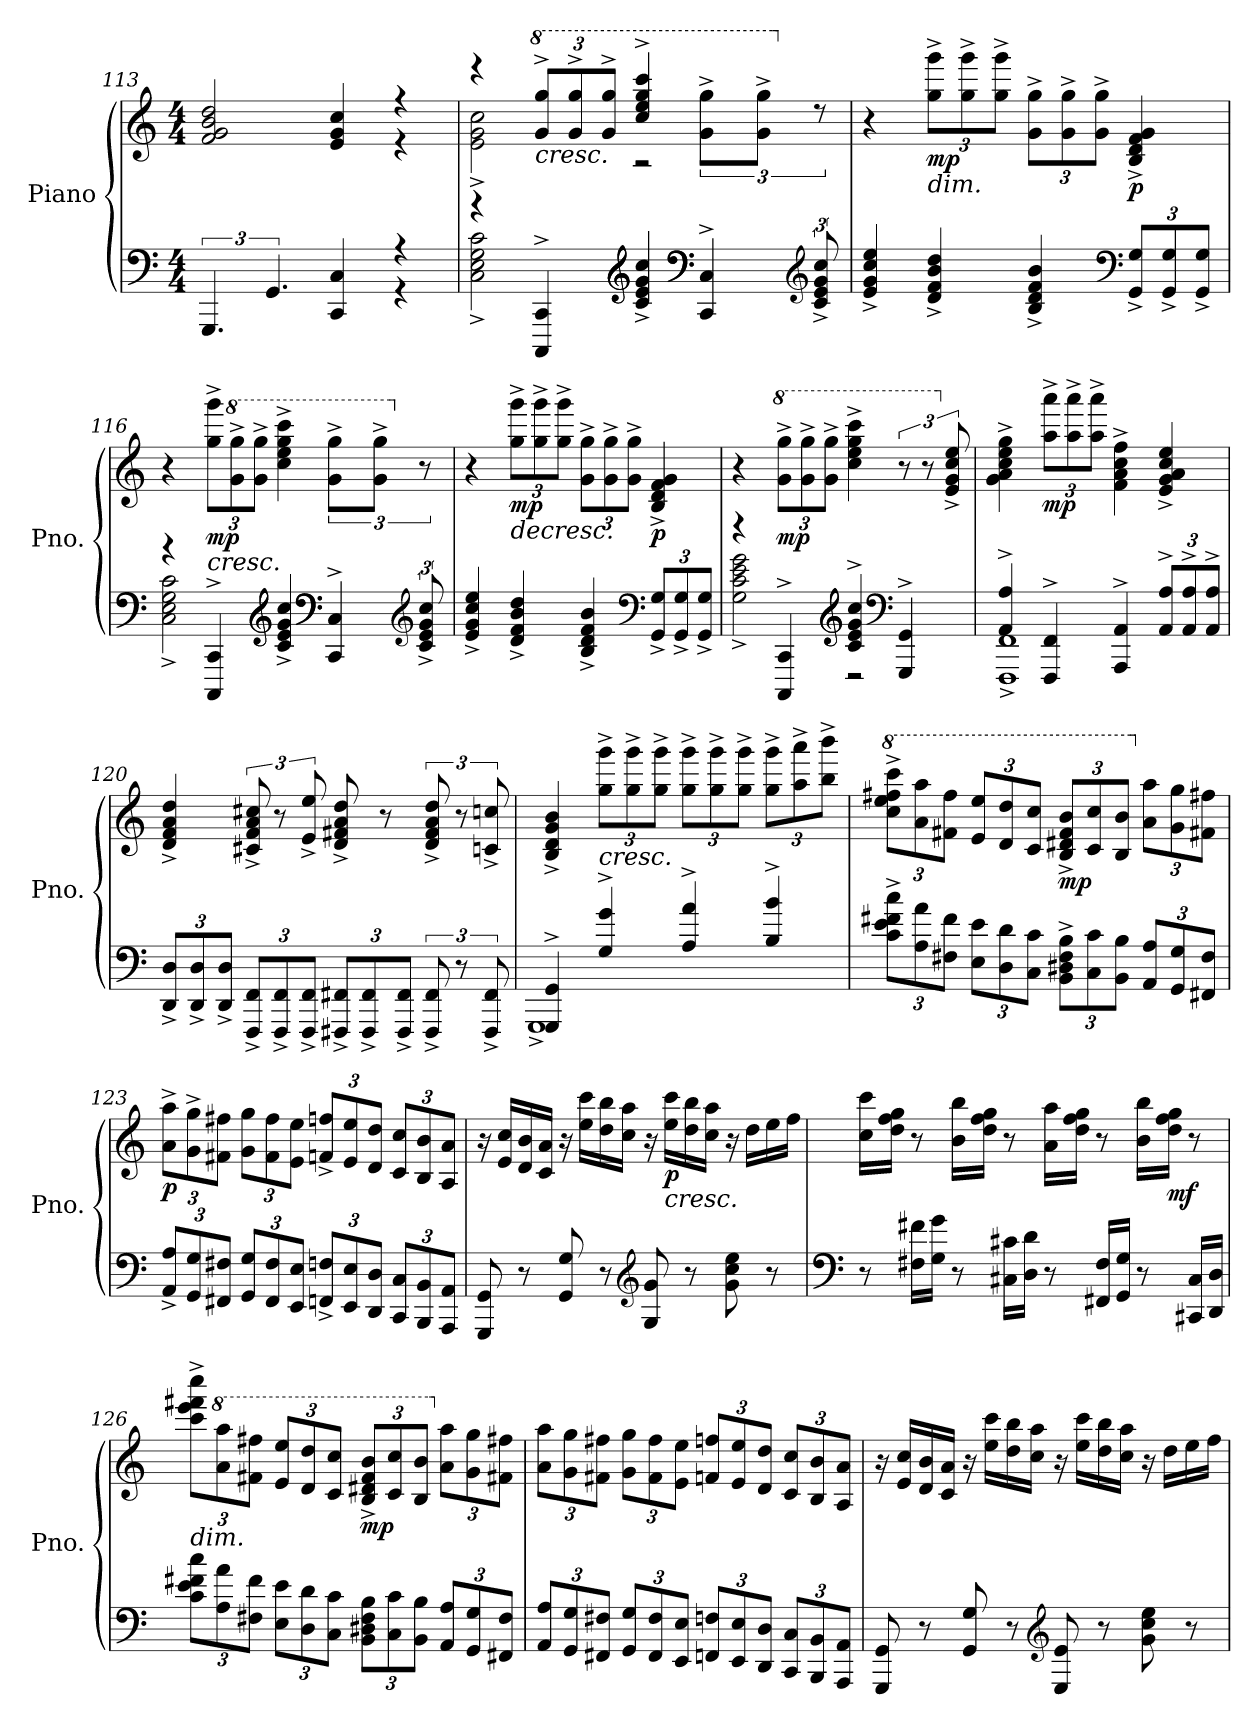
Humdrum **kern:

**kern	**kern	**dynam
*part1	*part1	*part1
*staff2	*staff1	*staff1/2
*I"Piano	*	*
*I'Pno.	*	*
*clefF4	*clefG2	*
*k[]	*k[]	*
*M4/4	*M4/4	*
=113	=113	=113
*^	*^	*
6.GGG/	2.ryy	2f/ 2g/ 2b/ 2dd/	2.ryy	.
6.GG/	.	.	.	.
4CC/ 4C/	.	4e/ 4g/ 4cc/	.	.
4r	4r	4r	4r	.
!!LO:LB:g=z	!!
=114	=114	=114	=114	=114
4r	2C\^ 2E\^ 2G\^ 2c\^	4reee	2e\^ 2g\^ 2cc\^	.
*	*	*8va	*	*
*	*	*Xbrackettup	*	*
!	!	!LO:TX:b:i:t=cresc.	!	!
4CCC/^ 4CC/^	.	12gg/^ 12ggg/^L	.	.
.	.	12gg/^ 12ggg/^	.	.
.	.	12gg/^ 12ggg/^J	.	.
*clefG2	*	*	*	*
4c/^ 4e/^ 4g/^ 4cc/^	4ryy	4ccc/^ 4eee/^ 4ggg/^ 4cccc/^	2r	.
*clefF4	*	*	*	*
*	*	*brackettup	*	*
4CC/^ 4C/^	6ryy	12gg\^ 12ggg\^L	.	.
.	.	12gg\^ 12ggg\^J	.	.
*clefG2	*	*	*	*
*	*	*X8va	*	*
.	12c/^ 12e/^ 12g/^ 12cc/^	12r	.	.
*v	*v	*	*	*
*	*v	*v	*
=115	=115	=115
4e/^ 4g/^ 4cc/^ 4ee/^	4r	.
*	*Xbrackettup	*
!	!LO:TX:b:i:t=dim.	!
!	!	!LO:DY:b
4d/^ 4f/^ 4b/^ 4dd/^	12gg\^ 12ggg\^L	mp
.	12gg\^ 12ggg\^	.
.	12gg\^ 12ggg\^J	.
4B/^ 4d/^ 4f/^ 4b/^	12g\^ 12gg\^L	.
.	12g\^ 12gg\^	.
.	12g\^ 12gg\^J	.
*clefF4	*	*
*Xbrackettup	*	*
!	!	!LO:DY:b
12GG/^ 12G/^L	4B/^ 4d/^ 4f/^ 4g/^	p
12GG/^ 12G/^	.	.
12GG/^ 12G/^J	.	.
=116	=116	=116
*^	*	*
4r	2C\^ 2E\^ 2G\^ 2c\^	4r	.
!	!	!LO:TX:b:i:t=cresc.	!
!	!	!	!LO:DY:b
4CCC/^ 4CC/^	.	12gg\^ 12ggg\^L	mp
*	*	*8va	*
.	.	12gg\^ 12ggg\^	.
.	.	12gg\^ 12ggg\^J	.
*clefG2	*	*	*
4c/^ 4e/^ 4g/^ 4cc/^	4ryy	4ccc\^ 4eee\^ 4ggg\^ 4cccc\^	.
*clefF4	*	*	*
*	*brackettup	*brackettup	*
4CC/^ 4C/^	6ryy	12gg\^ 12ggg\^L	.
.	.	12gg\^ 12ggg\^J	.
*clefG2	*	*	*
*	*	*X8va	*
.	12c/^ 12e/^ 12g/^ 12cc/^	12r	.
*v	*v	*	*
=117	=117	=117
4e/^ 4g/^ 4cc/^ 4ee/^	4r	.
*	*Xbrackettup	*
!	!	!LO:HP:b
!	!	!LO:DY:n=1:b
4d/^ 4f/^ 4b/^ 4dd/^	12gg\^ 12ggg\^L	> mp
.	12gg\^ 12ggg\^	.
.	12gg\^ 12ggg\^J	.
4B/^ 4d/^ 4f/^ 4b/^	12g\^ 12gg\^L	.
.	12g\^ 12gg\^	.
.	12g\^ 12gg\^J	.
*clefF4	*	*
*Xbrackettup	*	*
!	!	!LO:DY:n=2:b
12GG/^ 12G/^L	4B/^ 4d/^ 4f/^ 4g/^	p
12GG/^ 12G/^	.	.
12GG/^ 12G/^J	.	.
=118	=118	=118
*^	*	*
4r	2G\^ 2c\^ 2e\^ 2g\^	4r	.
*	*	*8va	*
!	!	!	!LO:DY:b
4CCC/^ 4CC/^	.	12gg\^ 12ggg\^L	mp
.	.	12gg\^ 12ggg\^	.
.	.	12gg\^ 12ggg\^J	.
*clefG2	*	*	*
4c/^ 4e/^ 4g/^ 4cc/^	2r	4ccc\^ 4eee\^ 4ggg\^ 4cccc\^	.
*clefF4	*	*	*
*	*	*brackettup	*
4GGG/^ 4GG/^	.	12r	.
.	.	12r	.
*	*	*X8va	*
.	.	12e/^ 12g/^ 12cc/^ 12ee/^	.
=119	=119	=119	=119
4AA/^ 4A/^	1FFF^ 1FF^	4g\^ 4a\^ 4cc\^ 4ee\^ 4gg\^	.
*	*	*Xbrackettup	*
!	!	!	!LO:DY:b
4FFF/^ 4FF/^	.	12aa\^ 12aaa\^L	mp
.	.	12aa\^ 12aaa\^	.
.	.	12aa\^ 12aaa\^J	.
4AAA/^ 4AA/^	.	4f\^ 4a\^ 4cc\^ 4ff\^	.
12AA/^ 12A/^L	.	4e/^ 4g/^ 4a/^ 4cc/^ 4ee/^	.
12AA/^ 12A/^	.	.	.
12AA/^ 12A/^J	.	.	.
*v	*v	*	*
=120	=120	=120
12DD/^ 12D/^L	4d/^ 4f/^ 4a/^ 4dd/^	.
12DD/^ 12D/^	.	.
12DD/^ 12D/^J	.	.
*	*brackettup	*
12FFF/^ 12FF/^L	12c#X/^ 12f/^ 12a/^ 12cc#X/^	.
12FFF/^ 12FF/^	12r	.
12FFF/^ 12FF/^J	12e/^ 12ee/^	.
12FFF#X/^ 12FF#X/^L	8d/^ 8f#X/^ 8a/^ 8dd/^	.
12FFF#/^ 12FF#/^	.	.
.	8r	.
12FFF#/^ 12FF#/^J	.	.
*brackettup	*	*
12FFF#/^ 12FF#/^	12d/^ 12f#/^ 12a/^ 12dd/^	.
12r	12r	.
12FFF#/^ 12FF#/^	12cn/^ 12ccn/^	.
!!LO:LB:g=z
=121	=121	=121
*^	*	*
4GGG/^ 4GG/^	1GGG^	4B/^ 4d/^ 4g/^ 4b/^	.
*	*	*Xbrackettup	*
!	!	!LO:TX:b:i:t=cresc.	!
4G/^ 4g/^	.	12gg\^ 12ggg\^L	.
.	.	12gg\^ 12ggg\^	.
.	.	12gg\^ 12ggg\^J	.
4A/^ 4a/^	.	12gg\^ 12ggg\^L	.
.	.	12gg\^ 12ggg\^	.
.	.	12gg\^ 12ggg\^J	.
4B/^ 4b/^	.	12gg\^ 12ggg\^L	.
.	.	12aa\^ 12aaa\^	.
.	.	12bb\^ 12bbb\^J	.
*v	*v	*	*
=122	=122	=122
*Xbrackettup	*	*
*	*8va	*
12c\^ 12e\^ 12f#X\^ 12cc\^L	12ccc\^ 12eee\^ 12fff#X\^ 12cccc\^L	.
12A\ 12a\	12aa\ 12aaa\	.
12F#X\ 12f#\J	12ff#X\ 12fff#\J	.
12E\ 12e\L	12ee/ 12eee/L	.
12D\ 12d\	12dd/ 12ddd/	.
12C\ 12c\J	12cc/ 12ccc/J	.
!	!	!LO:DY:b
12BB\^ 12D#X\^ 12F#\^ 12B\^L	12b/^ 12dd#X/^ 12ff#/^ 12bb/^L	mp
12C\ 12c\	12cc/ 12ccc/	.
12BB\ 12B\J	12b/ 12bb/J	.
*	*X8va	*
12AA/ 12A/L	12a\ 12aa\L	.
12GG/ 12G/	12g\ 12gg\	.
12FF#X/ 12F#/J	12f#X\ 12ff#X\J	.
=123	=123	=123
!	!	!LO:DY:b
12AA/^ 12A/^L	12a\^ 12aa\^L	p
12GG/ 12G/	12g\^ 12gg\^	.
12FF#X/ 12F#X/J	12f#X\ 12ff#X\J	.
12GG/ 12G/L	12g\ 12gg\L	.
12FF#/ 12F#/	12f#\ 12ff#\	.
12EE/ 12E/J	12e\ 12ee\J	.
12FFn/^ 12Fn/^L	12fn/^ 12ffn/^L	.
12EE/ 12E/	12e/ 12ee/	.
12DD/ 12D/J	12d/ 12dd/J	.
12CC/ 12C/L	12c/ 12cc/L	.
12BBB/ 12BB/	12B/ 12b/	.
12AAA/ 12AA/J	12A/ 12a/J	.
=124	=124	=124
8GGG/ 8GG/	16r	.
.	16e/ 16cc/LL	.
8r	16d/ 16b/	.
.	16c/ 16a/JJ	.
8GG/ 8G/	16r	.
.	16ee\ 16ccc\LL	.
8r	16dd\ 16bb\	.
.	16cc\ 16aa\JJ	.
*clefG2	*	*
8G/ 8g/	16r	.
!	!LO:TX:b:i:t=cresc.	!
!	!	!LO:DY:b
.	16ee\ 16ccc\LL	p
8r	16dd\ 16bb\	.
.	16cc\ 16aa\JJ	.
8g\ 8cc\ 8ee\	16r	.
.	16dd\LL	.
8r	16ee\	.
.	16ff\JJ	.
=125	=125	=125
*clefF4	*	*
8r	16cc\ 16ccc\LL	.
.	16dd\ 16ff\ 16gg\JJ	.
16F#X\ 16f#X\LL	8r	.
16G\ 16g\JJ	.	.
8r	16b\ 16bb\LL	.
.	16dd\ 16ff\ 16gg\JJ	.
16C#X\ 16c#X\LL	8r	.
16D\ 16d\JJ	.	.
8r	16a\ 16aa\LL	.
.	16dd\ 16ff\ 16gg\JJ	.
16FF#X/ 16F#/LL	8r	.
16GG/ 16G/JJ	.	.
8r	16b\ 16bb\LL	.
!	!	!LO:DY:b
.	16dd\ 16ff\ 16gg\JJ	mf
16CC#X/ 16C#/LL	8r	.
16DD/ 16D/JJ	.	.
!!LO:PB:g=z
=126	=126	=126
!	!LO:TX:b:i:t=dim.	!
12c\ 12e\ 12f#X\ 12cc\L	12ccc\^ 12eee\^ 12fff#X\^ 12cccc\^L	.
*	*8va	*
12A\ 12a\	12aa\ 12aaa\	.
12F#X\ 12f#\J	12ff#X\ 12fff#\J	.
12E\ 12e\L	12ee/ 12eee/L	.
12D\ 12d\	12dd/ 12ddd/	.
12C\ 12c\J	12cc/ 12ccc/J	.
!	!	!LO:DY:b
12BB\ 12D#X\ 12F#\ 12B\L	12b/^ 12dd#X/^ 12ff#/^ 12bb/^L	mp
12C\ 12c\	12cc/ 12ccc/	.
12BB\ 12B\J	12b/ 12bb/J	.
*	*X8va	*
12AA/ 12A/L	12a\ 12aa\L	.
12GG/ 12G/	12g\ 12gg\	.
12FF#X/ 12F#/J	12f#X\ 12ff#X\J	.
=127	=127	=127
12AA/ 12A/L	12a\ 12aa\L	.
12GG/ 12G/	12g\ 12gg\	.
12FF#X/ 12F#X/J	12f#X\ 12ff#X\J	.
12GG/ 12G/L	12g\ 12gg\L	.
12FF#/ 12F#/	12f#\ 12ff#\	.
12EE/ 12E/J	12e\ 12ee\J	.
12FFn/ 12Fn/L	12fn/ 12ffn/L	.
12EE/ 12E/	12e/ 12ee/	.
12DD/ 12D/J	12d/ 12dd/J	.
12CC/ 12C/L	12c/ 12cc/L	.
12BBB/ 12BB/	12B/ 12b/	.
12AAA/ 12AA/J	12A/ 12a/J	.
=128	=128	=128
8GGG/ 8GG/	16r	.
.	16e/ 16cc/LL	.
8r	16d/ 16b/	.
.	16c/ 16a/JJ	.
8GG/ 8G/	16r	.
.	16ee\ 16ccc\LL	.
8r	16dd\ 16bb\	.
.	16cc\ 16aa\JJ	.
*clefG2	*	*
8E/ 8e/	16r	.
.	16ee\ 16ccc\LL	.
8r	16dd\ 16bb\	.
.	16cc\ 16aa\JJ	.
8g\ 8cc\ 8ee\	16r	.
.	16dd\LL	.
8r	16ee\	.
.	16ff\JJ	]
=	=	=
*-	*-	*-
